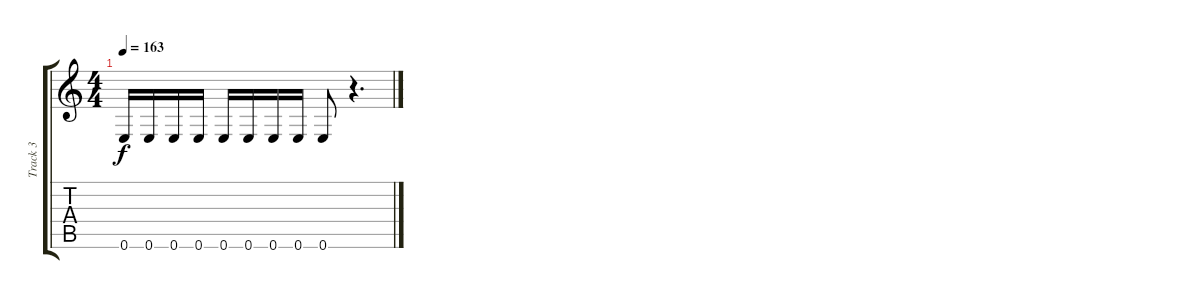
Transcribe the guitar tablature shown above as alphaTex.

\track ("Track 3" "Track 3") {instrument distortionguitar}
\staff {score tabs}
\tuning (E4 B3 G3 D3 A2 E2) {hide}
\ts (4 4)
\tempo 163
\clef g2
\ks c
0.6.16{dy f} 0.6.16 0.6.16 0.6.16 0.6.16 0.6.16 0.6.16 0.6.16 0.6.8 r.4{d}
